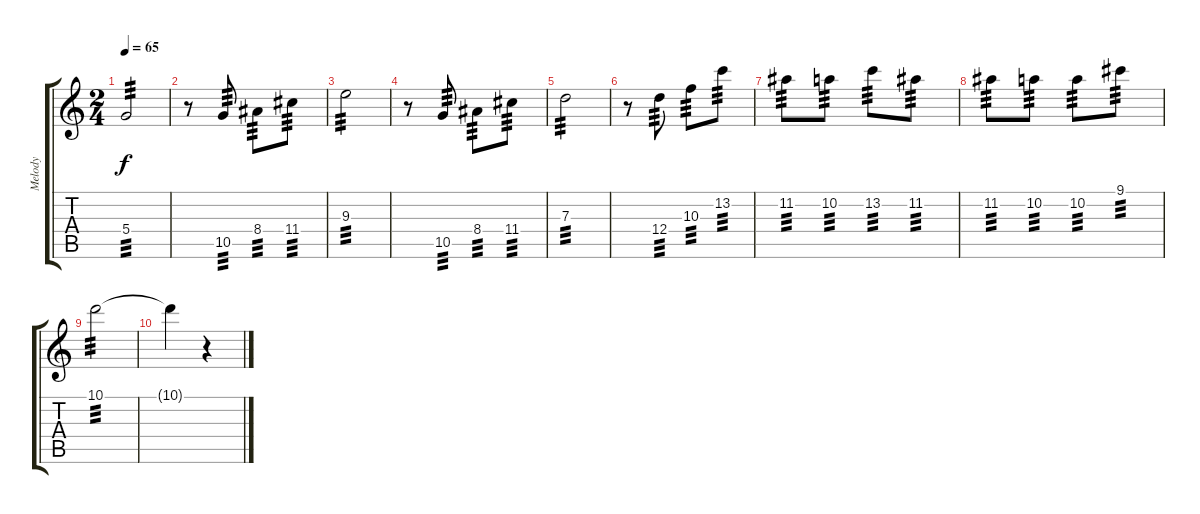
\track ("Melody" "Melody") {instrument acousticguitarnylon}
\staff {score tabs}
\tuning (E4 B3 G3 D3 A2 E2) {hide}
\ts (2 4)
\tempo 65
\clef g2
\ks c
5.4.2{tp 3 dy f} |
r.8 10.5.8{tp 3} 8.4.8{tp 3} 11.4.8{tp 3} |
9.3.2{tp 3} |
r.8 10.5.8{tp 3} 8.4.8{tp 3} 11.4.8{tp 3} |
7.3.2{tp 3} |
r.8 12.4.8{tp 3} 10.3.8{tp 3} 13.2.8{tp 3} |
11.2.8{tp 3} 10.2.8{tp 3} 13.2.8{tp 3} 11.2.8{tp 3} |
11.2.8{tp 3} 10.2.8{tp 3} 10.2.8{tp 3} 9.1.8{tp 3} |
10.1.2{tp 3} |
10.1{t}.4 r.4
